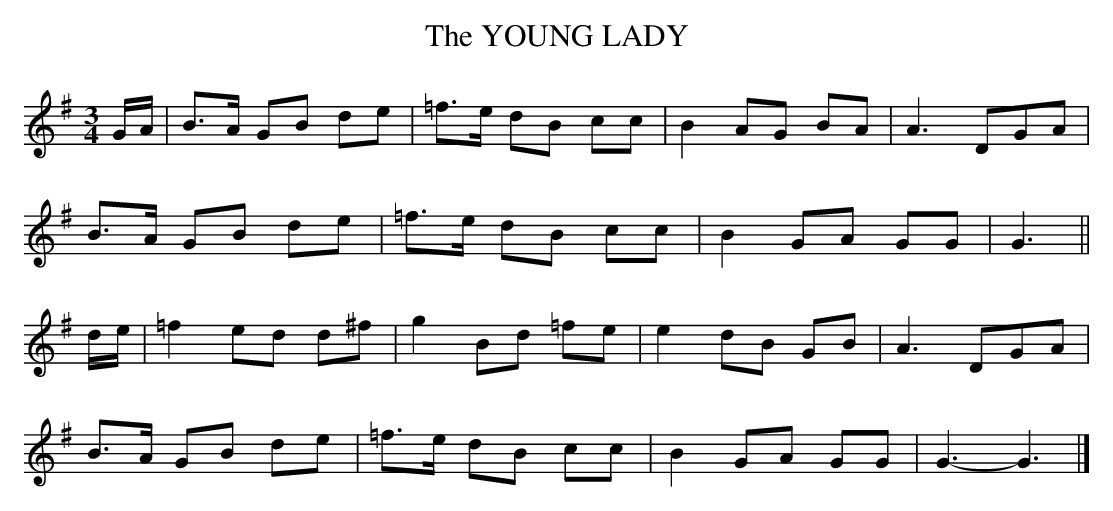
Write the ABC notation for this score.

X:1
T:YOUNG LADY, The
Y:"moderate"
M:3/4
L:1/8
K:G
G/A/|B>A GB de|=f>e dB cc|B2 AG BA|A3 DGA|
B>A GB de|=f>e dB cc|B2 GA GG|G3||
d/e/|=f2 ed d^f|g2 Bd =fe|e2 dB GB|A3 DGA|
B>A GB de|=f>e dB cc|B2 GA GG|G3-G3|]
